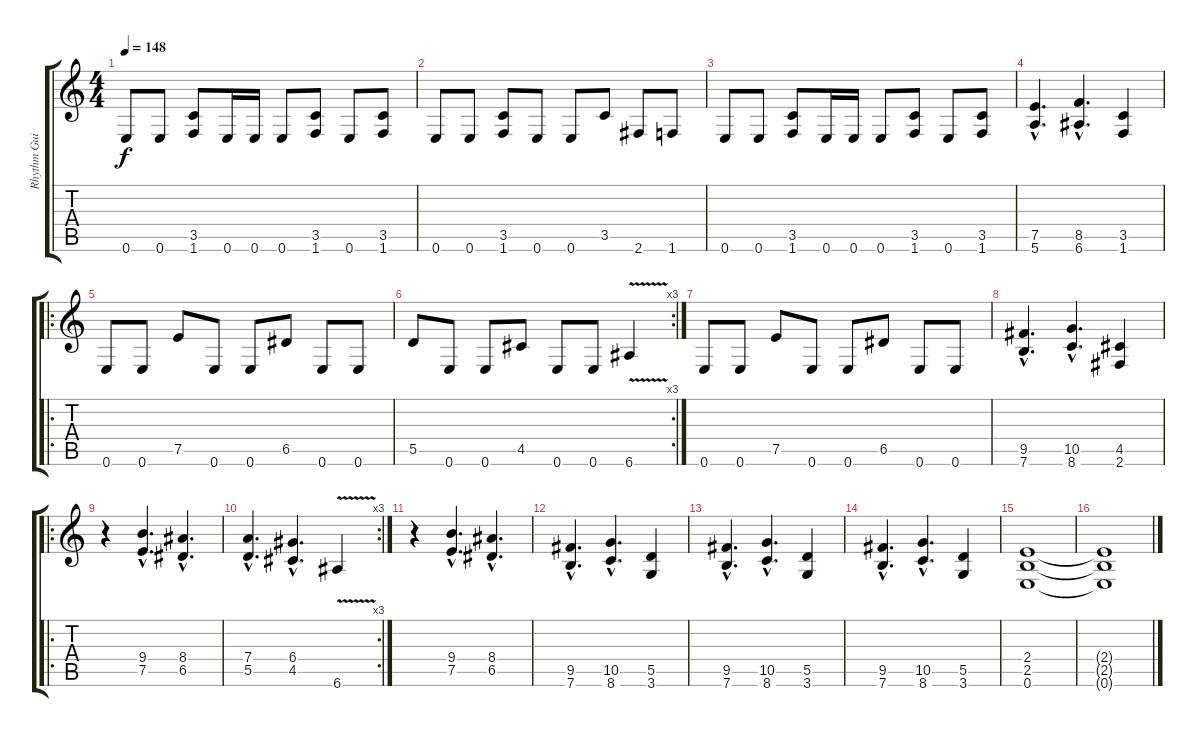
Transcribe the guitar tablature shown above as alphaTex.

\track ("Rhythm Guitar" "Rhythm Gui") {instrument distortionguitar}
\staff {score tabs}
\tuning (E4 B3 G3 D3 A2 E2) {hide}
\ts (4 4)
\tempo 148
\clef g2
\ks c
0.6.8{dy f} 0.6.8 (3.5 1.6).8 0.6.16 0.6.16 0.6.8 (3.5 1.6).8 0.6.8 (3.5 1.6).8 |
0.6.8 0.6.8 (3.5 1.6).8 0.6.8 0.6.8 3.5.8 2.6.8 1.6.8 |
0.6.8 0.6.8 (3.5 1.6).8 0.6.16 0.6.16 0.6.8 (3.5 1.6).8 0.6.8 (3.5 1.6).8 |
(7.5{hac} 5.6{hac}).4{d} (8.5{hac} 6.6{hac}).4{d} (3.5 1.6).4 |
\ro
0.6.8 0.6.8 7.5.8 0.6.8 0.6.8 6.5.8 0.6.8 0.6.8 |
\rc 3
5.5.8 0.6.8 0.6.8 4.5.8 0.6.8 0.6.8 6.6{v}.4 |
0.6.8 0.6.8 7.5.8 0.6.8 0.6.8 6.5.8 0.6.8 0.6.8 |
(9.5{hac} 7.6{hac}).4{d} (10.5{hac} 8.6{hac}).4{d} (4.5 2.6).4 |
\ro
r.4 (9.4{hac} 7.5{hac}).4{d} (8.4{hac} 6.5{hac}).4{d} |
\rc 3
(7.4{hac} 5.5{hac}).4{d} (6.4{hac} 4.5{hac}).4{d} 6.6{v}.4 |
r.4 (9.4{hac} 7.5{hac}).4{d} (8.4{hac} 6.5{hac}).4{d} |
(9.5{hac} 7.6{hac}).4{d} (10.5{hac} 8.6{hac}).4{d} (5.5 3.6).4 |
(9.5{hac} 7.6{hac}).4{d} (10.5{hac} 8.6{hac}).4{d} (5.5 3.6).4 |
(9.5{hac} 7.6{hac}).4{d} (10.5{hac} 8.6{hac}).4{d} (5.5 3.6).4 |
(2.4 2.5 0.6).1 |
(2.4{t} 2.5{t} 0.6{t}).1
